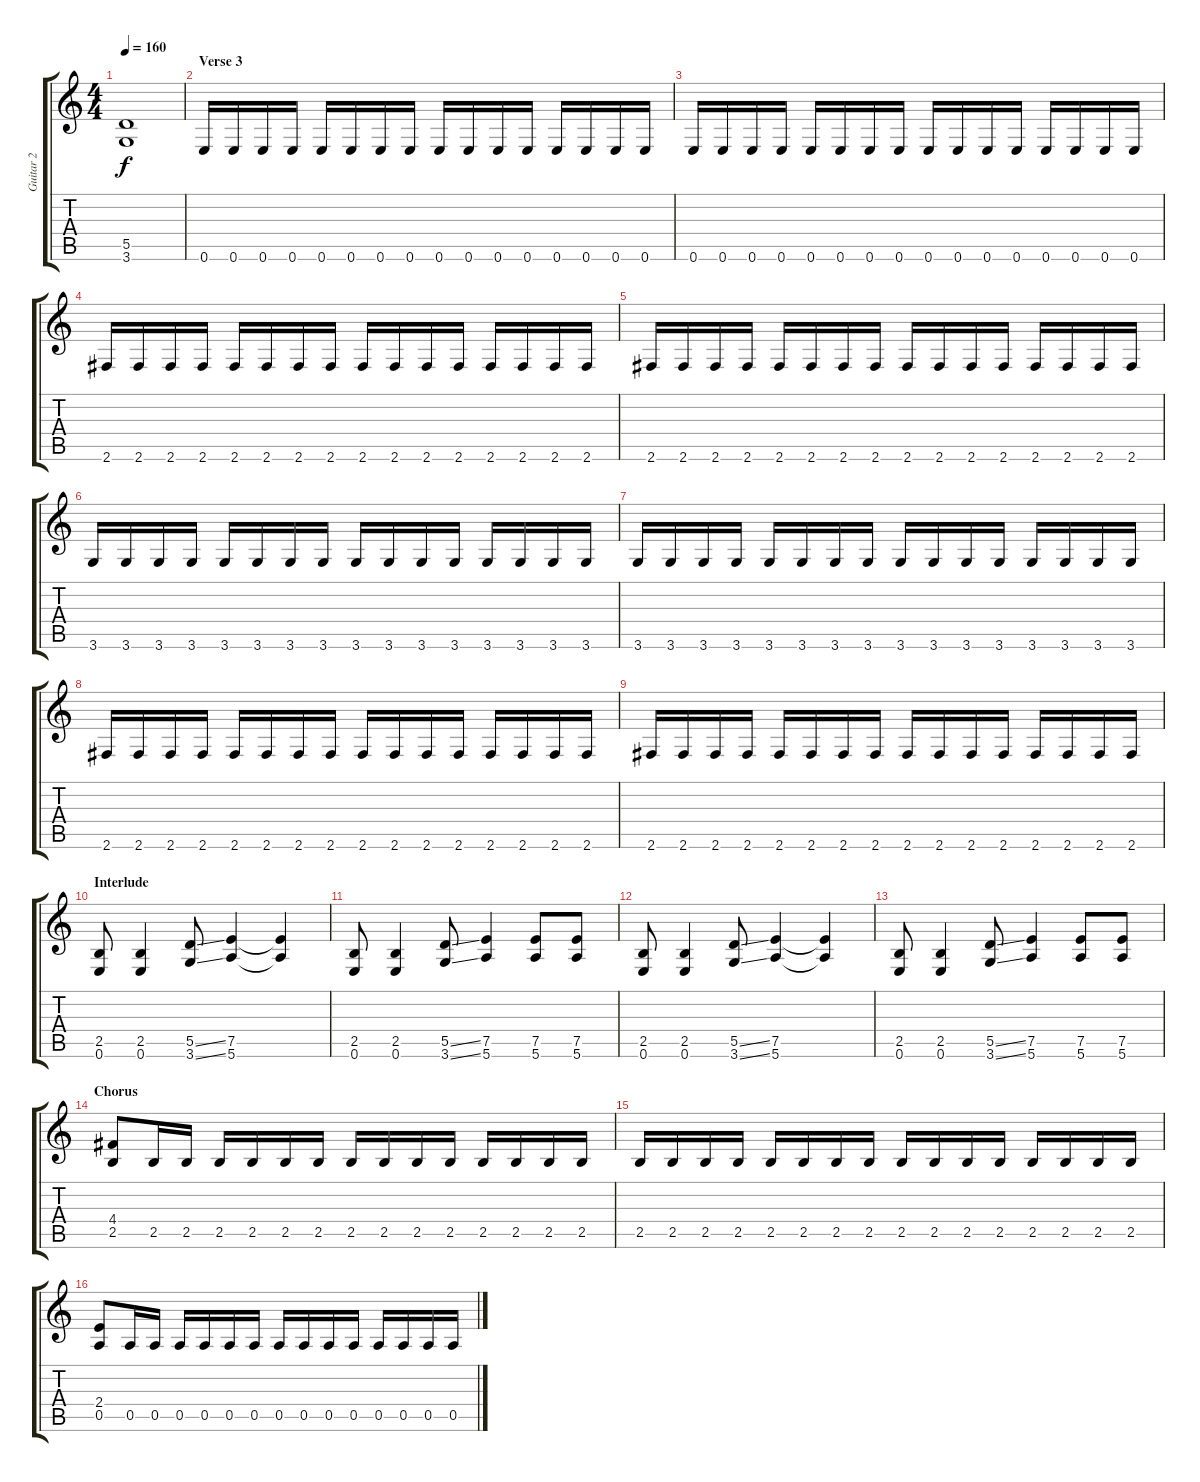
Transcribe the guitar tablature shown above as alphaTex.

\track ("Guitar 2" "Guitar 2") {instrument distortionguitar}
\staff {score tabs}
\tuning (E4 B3 G3 D3 A2 E2) {hide}
\ts (4 4)
\tempo 160
\clef g2
\ks c
(5.5 3.6).1{dy f} |
\section ("" "Verse 3")
0.6.16 0.6.16 0.6.16 0.6.16 0.6.16 0.6.16 0.6.16 0.6.16 0.6.16 0.6.16 0.6.16 0.6.16 0.6.16 0.6.16 0.6.16 0.6.16 |
0.6.16 0.6.16 0.6.16 0.6.16 0.6.16 0.6.16 0.6.16 0.6.16 0.6.16 0.6.16 0.6.16 0.6.16 0.6.16 0.6.16 0.6.16 0.6.16 |
2.6.16 2.6.16 2.6.16 2.6.16 2.6.16 2.6.16 2.6.16 2.6.16 2.6.16 2.6.16 2.6.16 2.6.16 2.6.16 2.6.16 2.6.16 2.6.16 |
2.6.16 2.6.16 2.6.16 2.6.16 2.6.16 2.6.16 2.6.16 2.6.16 2.6.16 2.6.16 2.6.16 2.6.16 2.6.16 2.6.16 2.6.16 2.6.16 |
3.6.16 3.6.16 3.6.16 3.6.16 3.6.16 3.6.16 3.6.16 3.6.16 3.6.16 3.6.16 3.6.16 3.6.16 3.6.16 3.6.16 3.6.16 3.6.16 |
3.6.16 3.6.16 3.6.16 3.6.16 3.6.16 3.6.16 3.6.16 3.6.16 3.6.16 3.6.16 3.6.16 3.6.16 3.6.16 3.6.16 3.6.16 3.6.16 |
2.6.16 2.6.16 2.6.16 2.6.16 2.6.16 2.6.16 2.6.16 2.6.16 2.6.16 2.6.16 2.6.16 2.6.16 2.6.16 2.6.16 2.6.16 2.6.16 |
2.6.16 2.6.16 2.6.16 2.6.16 2.6.16 2.6.16 2.6.16 2.6.16 2.6.16 2.6.16 2.6.16 2.6.16 2.6.16 2.6.16 2.6.16 2.6.16 |
\section ("" "Interlude")
(2.5 0.6).8 (2.5 0.6).4 (5.5{ss} 3.6{ss}).8 (7.5 5.6).4 (7.5{t} 5.6{t}).4 |
(2.5 0.6).8 (2.5 0.6).4 (5.5{ss} 3.6{ss}).8 (7.5 5.6).4 (7.5 5.6).8 (7.5 5.6).8 |
(2.5 0.6).8 (2.5 0.6).4 (5.5{ss} 3.6{ss}).8 (7.5 5.6).4 (7.5{t} 5.6{t}).4 |
(2.5 0.6).8 (2.5 0.6).4 (5.5{ss} 3.6{ss}).8 (7.5 5.6).4 (7.5 5.6).8 (7.5 5.6).8 |
\section ("" "Chorus")
(4.4 2.5).8 2.5.16 2.5.16 2.5.16 2.5.16 2.5.16 2.5.16 2.5.16 2.5.16 2.5.16 2.5.16 2.5.16 2.5.16 2.5.16 2.5.16 |
2.5.16 2.5.16 2.5.16 2.5.16 2.5.16 2.5.16 2.5.16 2.5.16 2.5.16 2.5.16 2.5.16 2.5.16 2.5.16 2.5.16 2.5.16 2.5.16 |
(2.4 0.5).8 0.5.16 0.5.16 0.5.16 0.5.16 0.5.16 0.5.16 0.5.16 0.5.16 0.5.16 0.5.16 0.5.16 0.5.16 0.5.16 0.5.16
